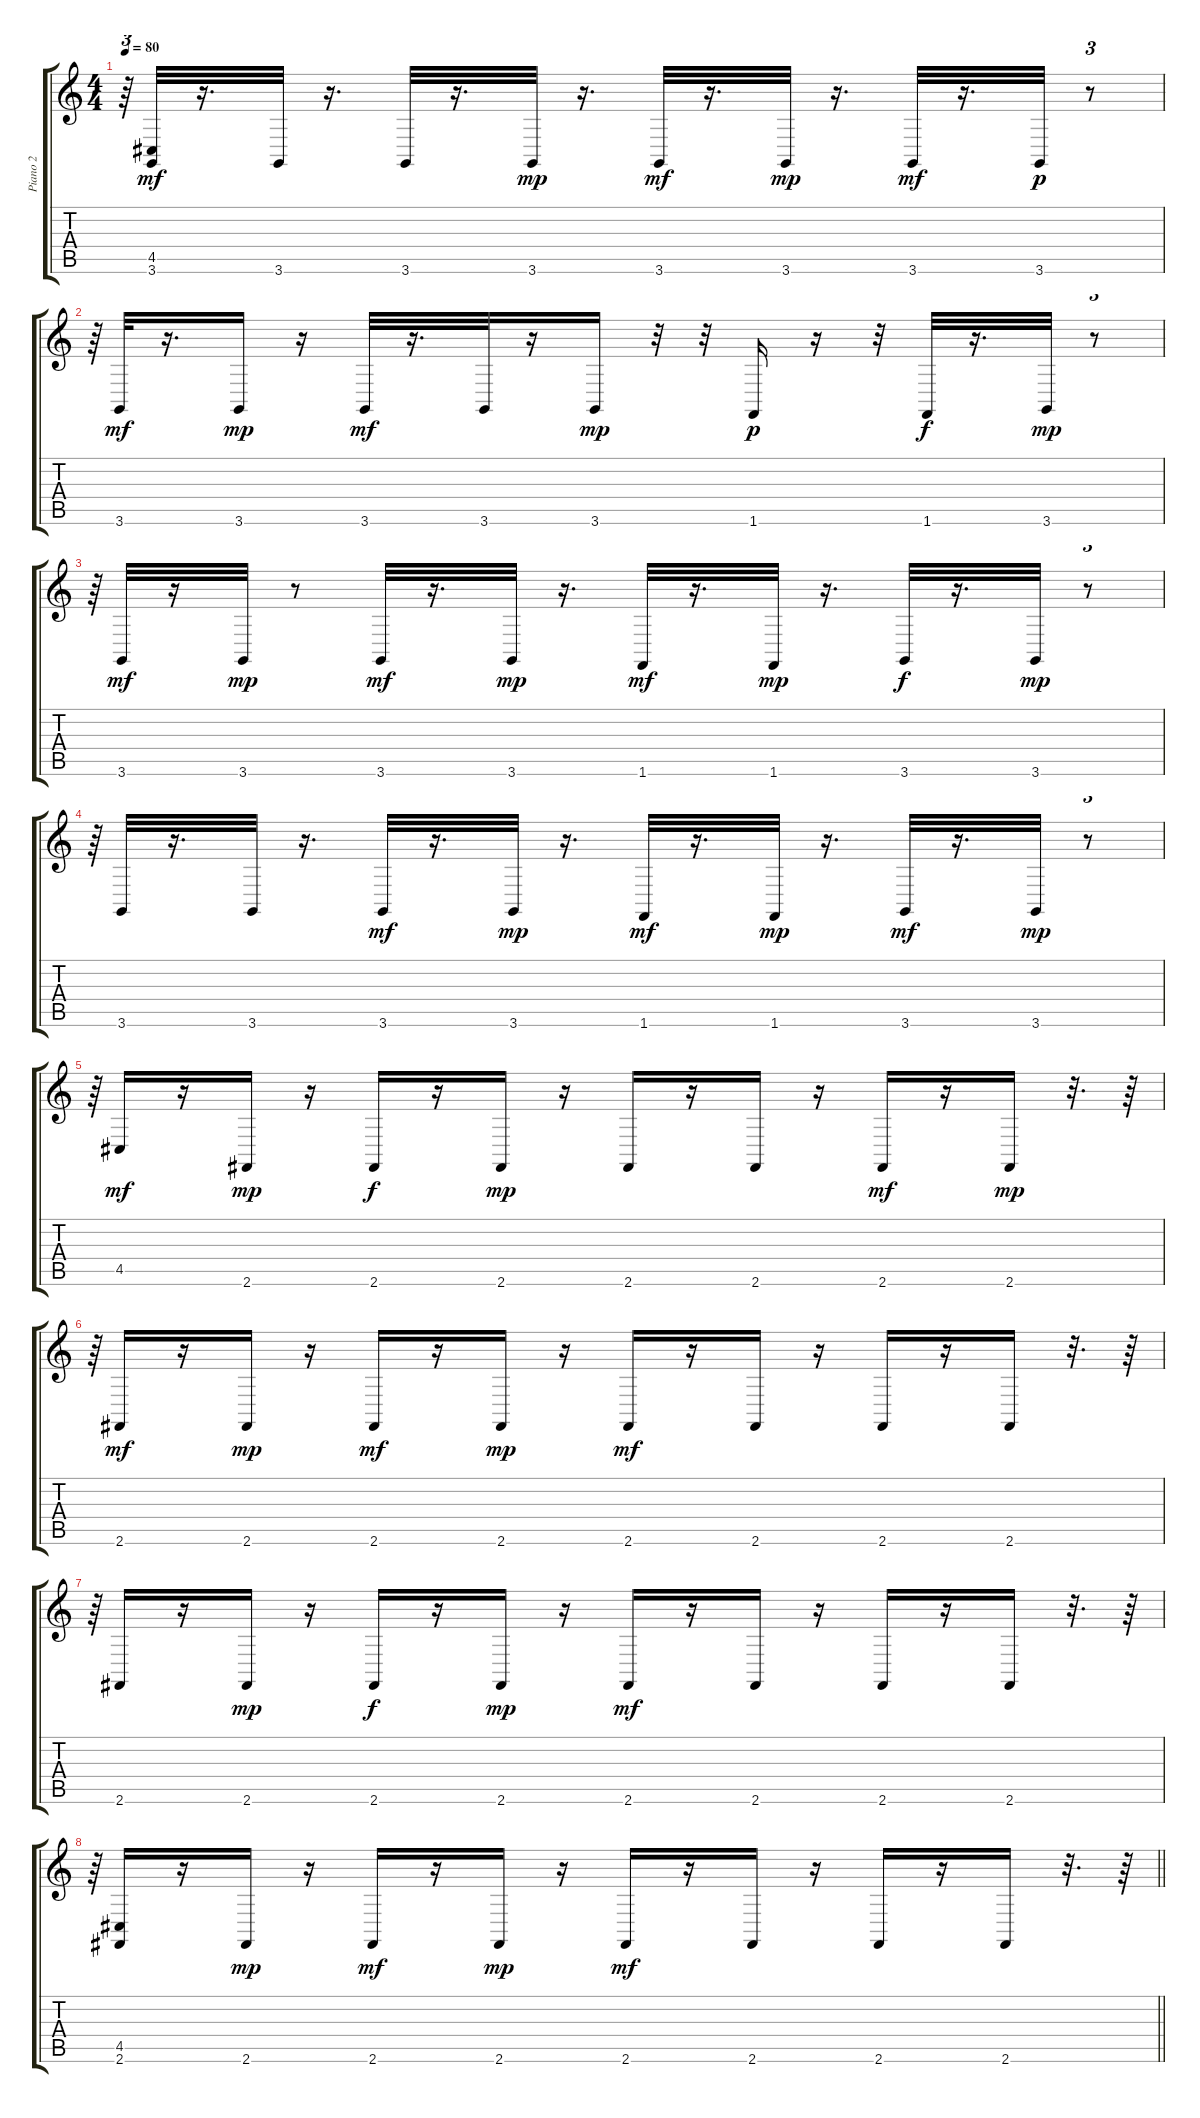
\track ("Piano 2" "Piano 2") {instrument acousticgrandpiano}
\staff {score tabs}
\tuning (E4 B3 G3 D3 A2 E2) {hide}
\ts (4 4)
\tempo 80
\clef g2
\ks c
r.64{tu (3 2) dy p} (4.5 3.6).32{dy mf} r.16{d} 3.6.32 r.16{d} 3.6.32 r.16{d} 3.6.32{dy mp} r.16{d} 3.6.32{dy mf} r.16{d} 3.6.32{dy mp} r.16{d} 3.6.32{dy mf} r.16{d} 3.6.32{dy p} r.8{tu (3 2)} |
r.64{tu (3 2)} 3.6.32{dy mf} r.16{d} 3.6.16{dy mp} r.16 3.6.32{dy mf} r.16{d} 3.6.32 r.16 3.6.16{dy mp} r.32 r.32 1.6.16{dy p} r.16 r.32 1.6.32{dy f} r.16{d} 3.6.32{dy mp} r.8{tu (3 2)} |
r.64{tu (3 2)} 3.6.32{dy mf} r.16 3.6.32{dy mp} r.8 3.6.32{dy mf} r.16{d} 3.6.32{dy mp} r.16{d} 1.6.32{dy mf} r.16{d} 1.6.32{dy mp} r.16{d} 3.6.32{dy f} r.16{d} 3.6.32{dy mp} r.8{tu (3 2)} |
r.64{tu (3 2)} 3.6.32 r.16{d} 3.6.32 r.16{d} 3.6.32{dy mf} r.16{d} 3.6.32{dy mp} r.16{d} 1.6.32{dy mf} r.16{d} 1.6.32{dy mp} r.16{d} 3.6.32{dy mf} r.16{d} 3.6.32{dy mp} r.8{tu (3 2)} |
r.64{tu (3 2)} 4.5.16{dy mf} r.16 2.6.16{dy mp} r.16 2.6.16{dy f} r.16 2.6.16{dy mp} r.16 2.6.16 r.16 2.6.16 r.16 2.6.16{dy mf} r.16 2.6.16{dy mp} r.32{d} r.64 |
r.64{tu (3 2)} 2.6.16{dy mf} r.16 2.6.16{dy mp} r.16 2.6.16{dy mf} r.16 2.6.16{dy mp} r.16 2.6.16{dy mf} r.16 2.6.16 r.16 2.6.16 r.16 2.6.16 r.32{d} r.64 |
r.64{tu (3 2)} 2.6.16 r.16 2.6.16{dy mp} r.16 2.6.16{dy f} r.16 2.6.16{dy mp} r.16 2.6.16{dy mf} r.16 2.6.16 r.16 2.6.16 r.16 2.6.16 r.32{d} r.64 |
\barLineRight lightlight
r.64{tu (3 2)} (4.5 2.6).16 r.16 2.6.16{dy mp} r.16 2.6.16{dy mf} r.16 2.6.16{dy mp} r.16 2.6.16{dy mf} r.16 2.6.16 r.16 2.6.16 r.16 2.6.16 r.32{d} r.64
